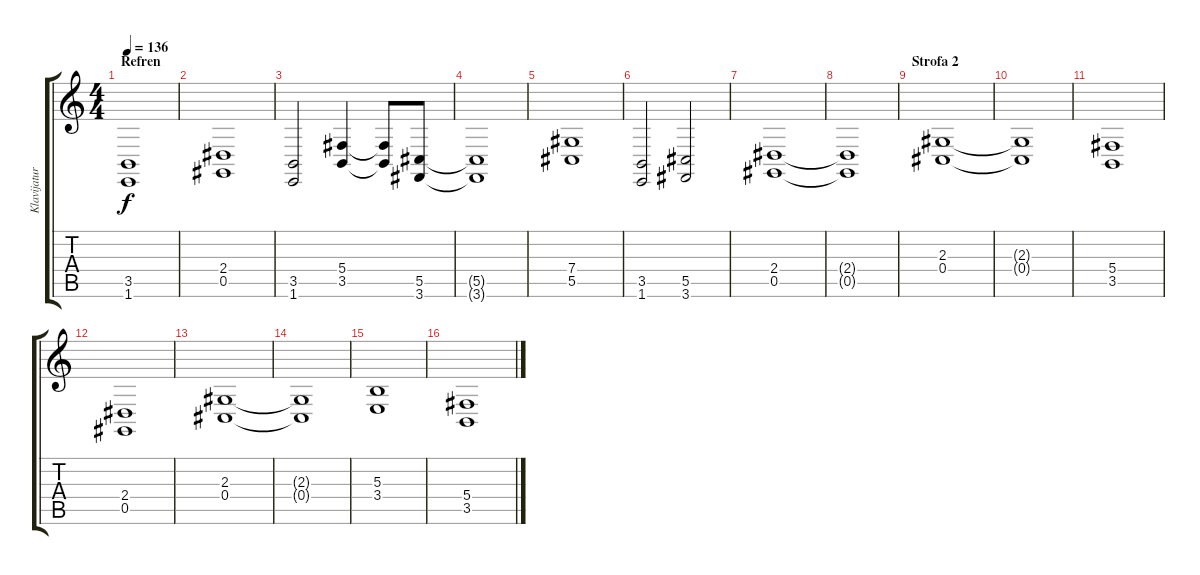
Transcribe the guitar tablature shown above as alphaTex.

\track ("Klavijature" "Klavijatur") {instrument stringensemble1}
\staff {score tabs}
\tuning (Eb4 Bb3 Gb3 Db3 Ab2 Eb2) {hide}
\ts (4 4)
\section ("" "Refren")
\tempo 136
\clef g2
\ks c
(3.5 1.6).1{dy f} |
(2.4 0.5).1 |
(3.5 1.6).2 (5.4 3.5).4 (5.4{t} 3.5{t}).8 (5.5 3.6).8 |
(5.5{t} 3.6{t}).1 |
(7.4 5.5).1 |
(3.5 1.6).2 (5.5 3.6).2 |
(2.4 0.5).1 |
(2.4{t} 0.5{t}).1 |
\section ("" "Strofa 2")
(2.3 0.4).1 |
(2.3{t} 0.4{t}).1 |
(5.4 3.5).1 |
(2.4 0.5).1 |
(2.3 0.4).1 |
(2.3{t} 0.4{t}).1 |
(5.3 3.4).1 |
(5.4 3.5).1
